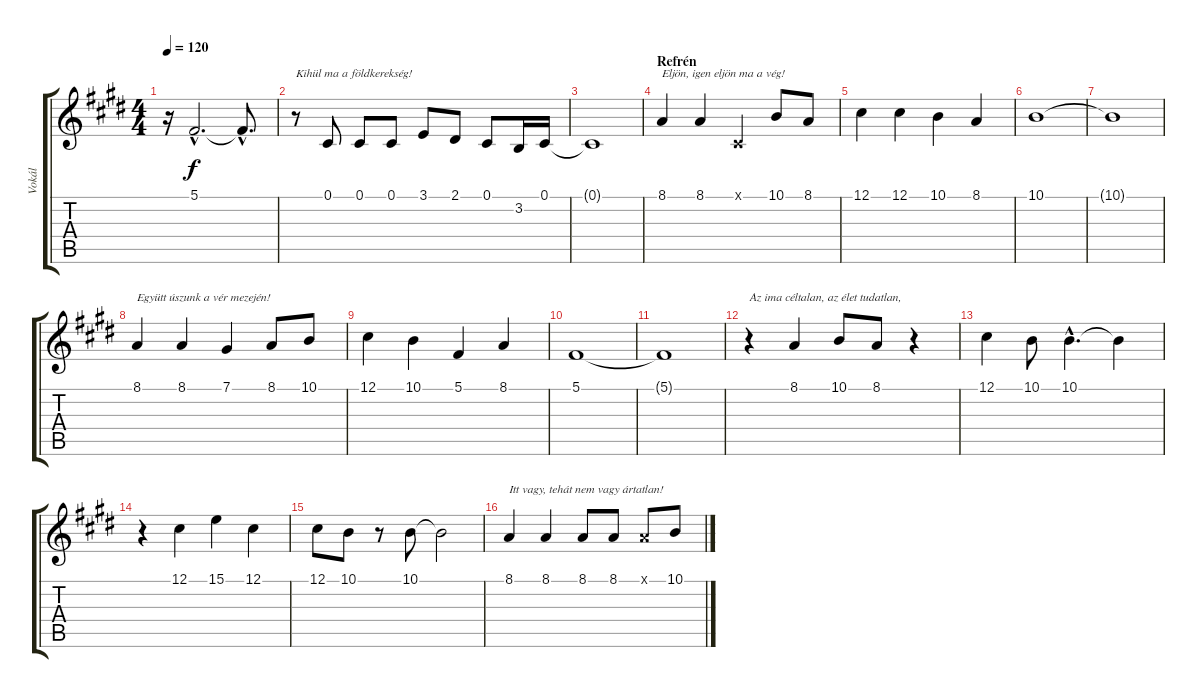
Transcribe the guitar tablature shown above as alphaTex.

\track ("Vokál" "Vokál") {instrument violin}
\staff {score tabs}
\tuning (Db4 Ab3 E3 B2 Gb2 Db2) {hide}
\ts (4 4)
\tempo 120
\clef g2
\ks c#minor
r.16{dy f} 5.1{hac}.2{d} 5.1{hac t}.8{d} |
r.8{txt "Kihül ma a földkerekség!"} 0.1.8 0.1.8 0.1.8 3.1.8 2.1.8 0.1.8 3.2.16 0.1.16 |
0.1{t}.1 |
\section ("" "Refrén")
8.1.4{txt "Eljön, igen eljön ma a vég!"} 8.1.4 0.1{x}.4 10.1.8 8.1.8 |
12.1.4 12.1.4 10.1.4 8.1.4 |
10.1.1 |
10.1{t}.1 |
8.1.4{txt "Együtt úszunk a vér mezején!"} 8.1.4 7.1.4 8.1.8 10.1.8 |
12.1.4 10.1.4 5.1.4 8.1.4 |
5.1.1 |
5.1{t}.1 |
r.4{txt "Az ima céltalan, az élet tudatlan,"} 8.1.4 10.1.8 8.1.8 r.4 |
12.1.4 10.1.8 10.1{hac}.4{d} 10.1{t}.4 |
r.4 12.1.4 15.1.4 12.1.4 |
12.1.8 10.1.8 r.8 10.1.8 10.1{t}.2 |
8.1.4{txt "Itt vagy, tehát nem vagy ártatlan!"} 8.1.4 8.1.8 8.1.8 8.1{x}.8 10.1.8
